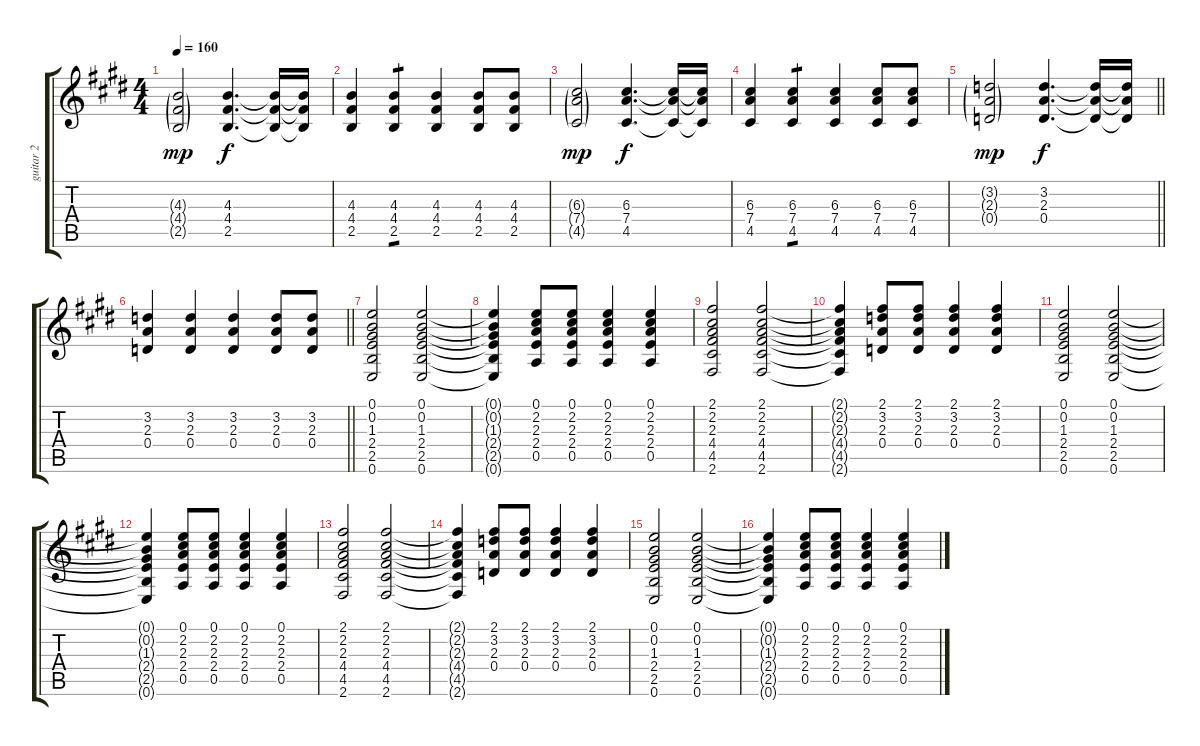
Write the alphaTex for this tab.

\track ("guitar 2" "guitar 2") {instrument distortionguitar}
\staff {score tabs}
\tuning (E4 B3 G3 D3 A2 E2) {hide}
\ts (4 4)
\tempo 160
\clef g2
\ks e
(4.3{g} 4.4{g} 2.5{g}).2{dy mp} (4.3 4.4 2.5).4{d dy f} (4.3{t} 4.4{t} 2.5{t}).16 (4.3{t} 4.4{t} 2.5{t}).16 |
(4.3 4.4 2.5).4 (4.3 4.4 2.5).4{tp 1} (4.3 4.4 2.5).4 (4.3 4.4 2.5).8 (4.3 4.4 2.5).8 |
(6.3{g} 7.4{g} 4.5{g}).2{dy mp} (6.3 7.4 4.5).4{d dy f} (6.3{t} 7.4{t} 4.5{t}).16 (6.3{t} 7.4{t} 4.5{t}).16 |
(6.3 7.4 4.5).4 (6.3 7.4 4.5).4{tp 1} (6.3 7.4 4.5).4 (6.3 7.4 4.5).8 (6.3 7.4 4.5).8 |
\barLineRight lightlight
(3.2{g} 2.3{g} 0.4{g}).2{dy mp} (3.2 2.3 0.4).4{d dy f} (3.2{t} 2.3{t} 0.4{t}).16 (3.2{t} 2.3{t} 0.4{t}).16 |
\barLineRight lightlight
(3.2 2.3 0.4).4 (3.2 2.3 0.4).4 (3.2 2.3 0.4).4 (3.2 2.3 0.4).8 (3.2 2.3 0.4).8 |
\section ("" "")
(0.1 0.2 1.3 2.4 2.5 0.6).2 (0.1 0.2 1.3 2.4 2.5 0.6).2 |
(0.1{t} 0.2{t} 1.3{t} 2.4{t} 2.5{t} 0.6{t}).4 (0.1 2.2 2.3 2.4 0.5).8 (0.1 2.2 2.3 2.4 0.5).8 (0.1 2.2 2.3 2.4 0.5).4 (0.1 2.2 2.3 2.4 0.5).4 |
(2.1 2.2 2.3 4.4 4.5 2.6).2 (2.1 2.2 2.3 4.4 4.5 2.6).2 |
(2.1{t} 2.2{t} 2.3{t} 4.4{t} 4.5{t} 2.6{t}).4 (2.1 3.2 2.3 0.4).8 (2.1 3.2 2.3 0.4).8 (2.1 3.2 2.3 0.4).4 (2.1 3.2 2.3 0.4).4 |
(0.1 0.2 1.3 2.4 2.5 0.6).2 (0.1 0.2 1.3 2.4 2.5 0.6).2 |
(0.1{t} 0.2{t} 1.3{t} 2.4{t} 2.5{t} 0.6{t}).4 (0.1 2.2 2.3 2.4 0.5).8 (0.1 2.2 2.3 2.4 0.5).8 (0.1 2.2 2.3 2.4 0.5).4 (0.1 2.2 2.3 2.4 0.5).4 |
(2.1 2.2 2.3 4.4 4.5 2.6).2 (2.1 2.2 2.3 4.4 4.5 2.6).2 |
(2.1{t} 2.2{t} 2.3{t} 4.4{t} 4.5{t} 2.6{t}).4 (2.1 3.2 2.3 0.4).8 (2.1 3.2 2.3 0.4).8 (2.1 3.2 2.3 0.4).4 (2.1 3.2 2.3 0.4).4 |
(0.1 0.2 1.3 2.4 2.5 0.6).2 (0.1 0.2 1.3 2.4 2.5 0.6).2 |
(0.1{t} 0.2{t} 1.3{t} 2.4{t} 2.5{t} 0.6{t}).4 (0.1 2.2 2.3 2.4 0.5).8 (0.1 2.2 2.3 2.4 0.5).8 (0.1 2.2 2.3 2.4 0.5).4 (0.1 2.2 2.3 2.4 0.5).4
